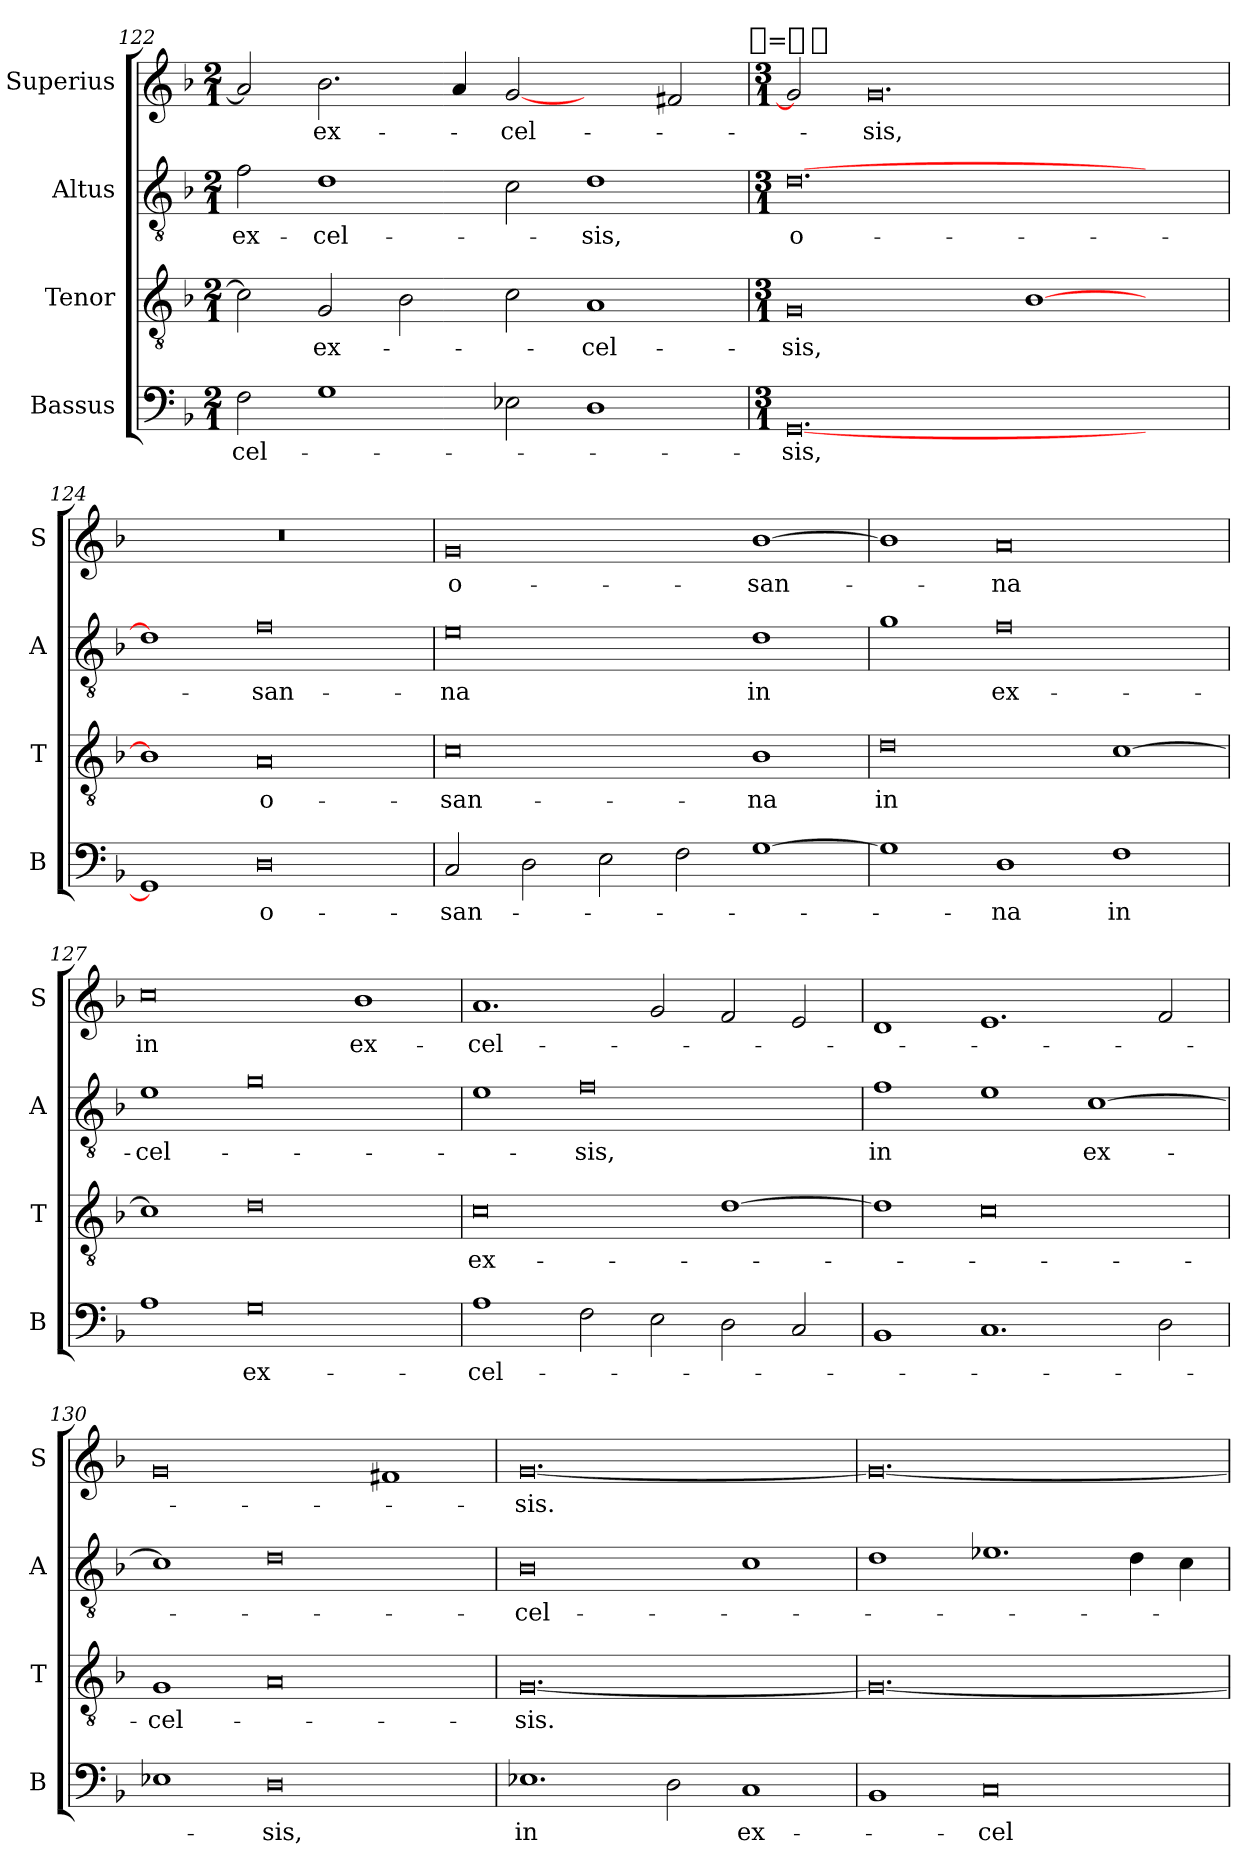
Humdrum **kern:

**kern	**text	**kern	**text	**kern	**text	**kern	**text
*part4	*part4	*part3	*part3	*part2	*part2	*part1	*part1
*staff4	*staff4	*staff3	*staff3	*staff2	*staff2	*staff1	*staff1
*I"Bassus	*	*I"Tenor	*	*I"Altus	*	*I"Superius	*
*I'B	*	*I'T	*	*I'A	*	*I'S	*
*clefF4	*	*clefGv2	*	*clefGv2	*	*clefG2	*
*k[b-]	*	*k[b-]	*	*k[b-]	*	*k[b-]	*
*M2/1	*	*M2/1	*	*M2/1	*	*M2/1	*
=122	=122	=122	=122	=122	=122	=122	=122
!	!LO:LY:i	!	!	!	!LO:LY:i	!	!
2F	-cel-	2c]	.	2f	ex-	2a]	.
!	!	!	!LO:LY:i	!	!LO:LY:i	!	!LO:LY:i
1G	.	2G	ex-	1d	-cel-	2.b-	ex-
.	.	2B-	.	.	.	.	.
.	.	.	.	.	.	4a	.
!	!	!	!	!	!	!	!LO:LY:i
2E-i	.	2c	.	2c	.	[2g	-cel-
!	!	!	!LO:LY:i	!	!LO:LY:i	!	!
1D	.	1A	-cel-	1d	-sis,	2ryy	.
.	.	.	.	.	.	2f#X	.
!	!	!	!	!	!	!LO:TX:a:t=[whole]=[whole-dot]	!
=123	=123	=123	=123	=123	=123	=123	=123
*M3/1	*	*M3/1	*	*M3/1	*	*M3/1	*
!	!LO:LY:i	!	!LO:LY:i	!	!LO:LY:i	!	!
[0.GG	-sis,	0G	-sis,	[0.d	o-	2g]	.
!	!	!	!	!	!	!	!LO:LY:i
.	.	.	.	.	.	0.g	-sis,
.	.	[1B-	.	.	.	.	.
2ryy	.	2ryy	.	2ryy	.	.	.
=124	=124	=124	=124	=124	=124	=124	=124
1GG]	.	1B-]	.	1d]	.	0.r	.
!	!LO:LY:i	!	!LO:LY:i	!	!LO:LY:i	!	!
0D	o-	0A	o-	0f	-san-	.	.
=125	=125	=125	=125	=125	=125	=125	=125
!	!LO:LY:i	!	!LO:LY:i	!	!LO:LY:i	!	!LO:LY:i
2C	-san-	0c	-san-	0e	-na	0g	o-
2D	.	.	.	.	.	.	.
2E	.	.	.	.	.	.	.
2F	.	.	.	.	.	.	.
!	!	!	!LO:LY:i	!	!LO:LY:i	!	!LO:LY:i
[1G	.	1B-	-na	1d	in	[1b-	-san-
=126	=126	=126	=126	=126	=126	=126	=126
!	!	!	!LO:LY:i	!	!	!	!
1G]	.	0d	in	1g	.	1b-]	.
!	!LO:LY:i	!	!	!	!LO:LY:i	!	!LO:LY:i
1D	-na	.	.	0f	ex-	0a	-na
!	!LO:LY:i	!	!	!	!	!	!
1F	in	[1c	.	.	.	.	.
=127	=127	=127	=127	=127	=127	=127	=127
!	!	!	!	!	!LO:LY:i	!	!LO:LY:i
1A	.	1c]	.	1e	-cel-	0cc	in
!	!LO:LY:i	!	!	!	!	!	!
0G	ex-	0d	.	0g	.	.	.
!	!	!	!	!	!	!	!LO:LY:i
.	.	.	.	.	.	1b-	ex-
=128	=128	=128	=128	=128	=128	=128	=128
!	!LO:LY:i	!	!LO:LY:i	!	!	!	!LO:LY:i
1A	-cel-	0c	ex-	1e	.	1.a	-cel-
!	!	!	!	!	!LO:LY:i	!	!
2F	.	.	.	0f	-sis,	.	.
2E	.	.	.	.	.	2g	.
2D	.	[1d	.	.	.	2f	.
2C	.	.	.	.	.	2e	.
=129	=129	=129	=129	=129	=129	=129	=129
!	!	!	!	!	!LO:LY:i	!	!
1BB-	.	1d]	.	1f	in	1d	.
1.C	.	0c	.	1e	.	1.e	.
!	!	!	!	!	!LO:LY:i	!	!
.	.	.	.	[1c	ex-	.	.
2D	.	.	.	.	.	2f	.
=130	=130	=130	=130	=130	=130	=130	=130
!	!	!	!LO:LY:i	!	!	!	!
1E-X	.	1G	-cel-	1c]	.	0g	.
!	!LO:LY:i	!	!	!	!	!	!
0D	-sis,	0A	.	0d	.	.	.
.	.	.	.	.	.	1f#X	.
=131	=131	=131	=131	=131	=131	=131	=131
!	!LO:LY:i	!	!	!	!LO:LY:i	!	!
1.E-X	in	[0.G	-sis.	0B-	-cel-	[0.g	-sis.
2D	.	.	.	.	.	.	.
!	!LO:LY:i	!	!	!	!	!	!
1C	ex-	.	.	1c	.	.	.
=132	=132	=132	=132	=132	=132	=132	=132
1BB-	.	0.G_	.	1d	.	0.g_	.
!	!LO:LY:i	!	!	!	!	!	!
0C	-cel-	.	.	1.e-X	.	.	.
.	.	.	.	4d	.	.	.
.	.	.	.	4c	.	.	.
=	=	=	=	=	=	=	=
*-	*-	*-	*-	*-	*-	*-	*-
